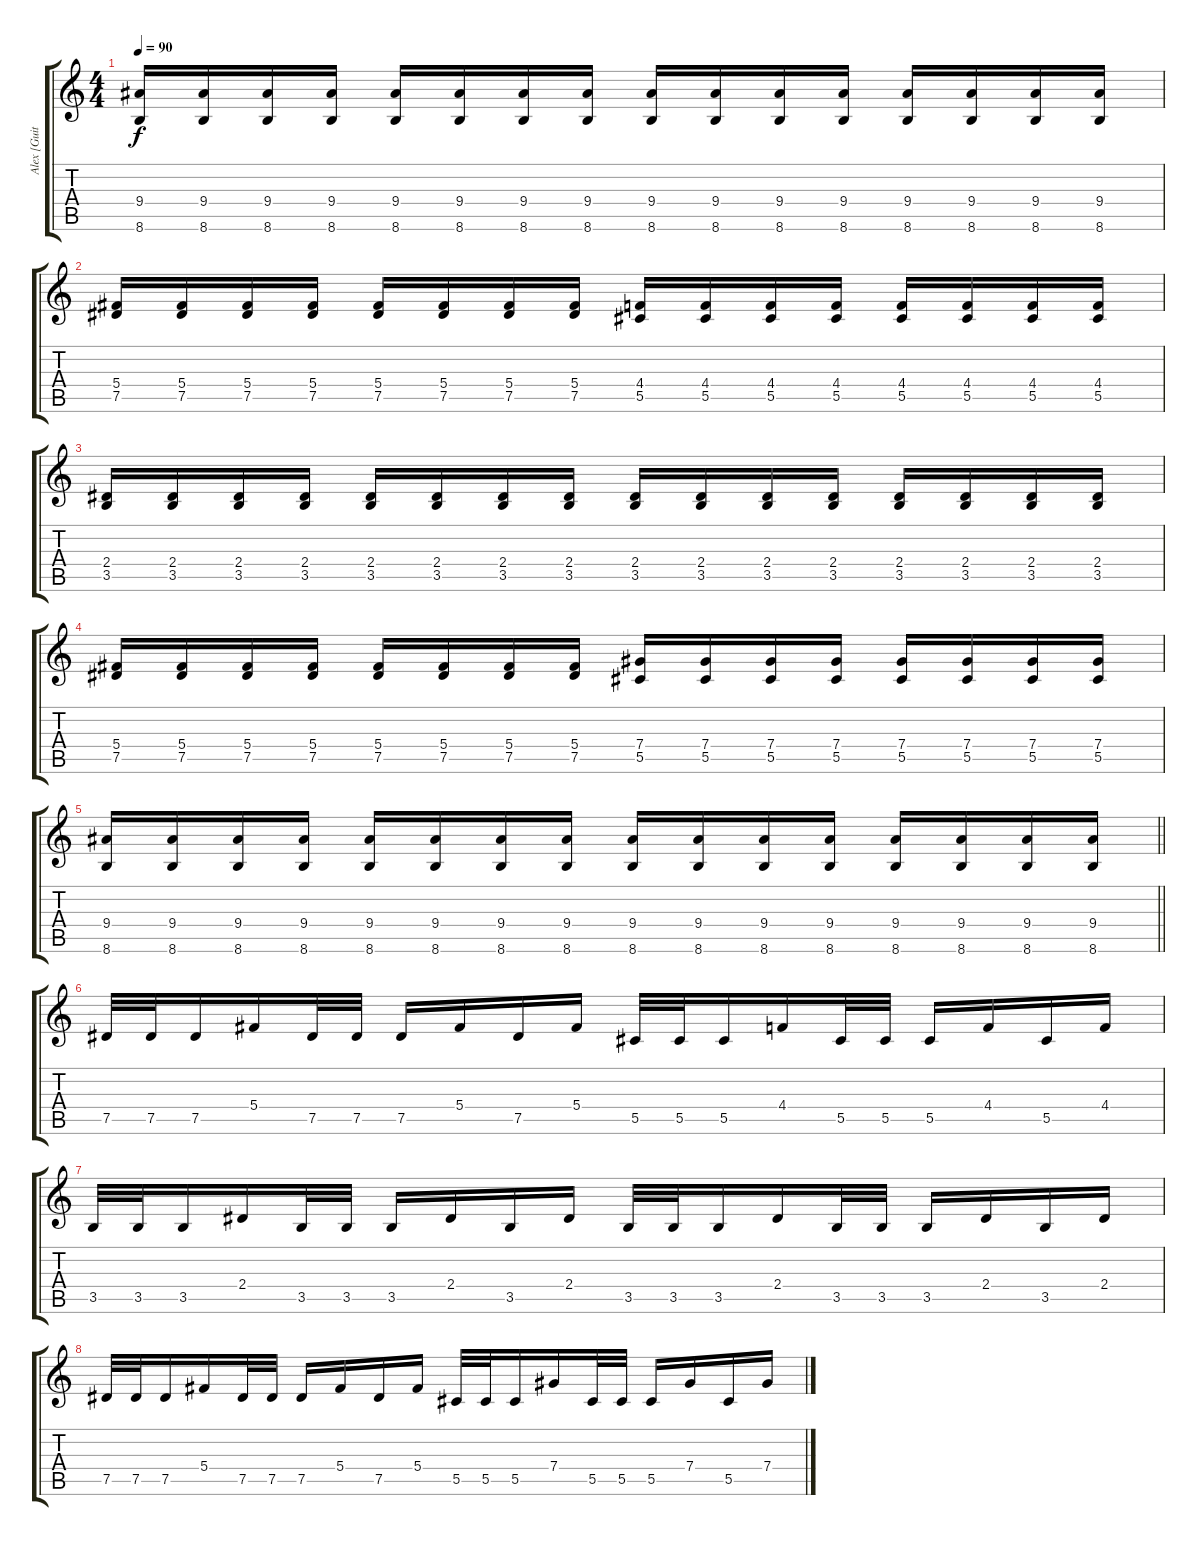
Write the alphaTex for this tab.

\track ("Alex [Guitar 3]" "Alex [Guit") {instrument acousticguitarsteel}
\staff {score tabs}
\tuning (Eb4 Bb3 Gb3 Db3 Ab2 Eb2) {hide}
\ts (4 4)
\tempo 90
\clef g2
\ks c
(9.4 8.6).16{dy f} (9.4 8.6).16 (9.4 8.6).16 (9.4 8.6).16 (9.4 8.6).16 (9.4 8.6).16 (9.4 8.6).16 (9.4 8.6).16 (9.4 8.6).16 (9.4 8.6).16 (9.4 8.6).16 (9.4 8.6).16 (9.4 8.6).16 (9.4 8.6).16 (9.4 8.6).16 (9.4 8.6).16 |
(5.4 7.5).16 (5.4 7.5).16 (5.4 7.5).16 (5.4 7.5).16 (5.4 7.5).16 (5.4 7.5).16 (5.4 7.5).16 (5.4 7.5).16 (4.4 5.5).16 (4.4 5.5).16 (4.4 5.5).16 (4.4 5.5).16 (4.4 5.5).16 (4.4 5.5).16 (4.4 5.5).16 (4.4 5.5).16 |
(2.4 3.5).16 (2.4 3.5).16 (2.4 3.5).16 (2.4 3.5).16 (2.4 3.5).16 (2.4 3.5).16 (2.4 3.5).16 (2.4 3.5).16 (2.4 3.5).16 (2.4 3.5).16 (2.4 3.5).16 (2.4 3.5).16 (2.4 3.5).16 (2.4 3.5).16 (2.4 3.5).16 (2.4 3.5).16 |
(5.4 7.5).16 (5.4 7.5).16 (5.4 7.5).16 (5.4 7.5).16 (5.4 7.5).16 (5.4 7.5).16 (5.4 7.5).16 (5.4 7.5).16 (7.4 5.5).16 (7.4 5.5).16 (7.4 5.5).16 (7.4 5.5).16 (7.4 5.5).16 (7.4 5.5).16 (7.4 5.5).16 (7.4 5.5).16 |
\barLineRight lightlight
(9.4 8.6).16 (9.4 8.6).16 (9.4 8.6).16 (9.4 8.6).16 (9.4 8.6).16 (9.4 8.6).16 (9.4 8.6).16 (9.4 8.6).16 (9.4 8.6).16 (9.4 8.6).16 (9.4 8.6).16 (9.4 8.6).16 (9.4 8.6).16 (9.4 8.6).16 (9.4 8.6).16 (9.4 8.6).16 |
7.5.32 7.5.32 7.5.16 5.4.16 7.5.32 7.5.32 7.5.16 5.4.16 7.5.16 5.4.16 5.5.32 5.5.32 5.5.16 4.4.16 5.5.32 5.5.32 5.5.16 4.4.16 5.5.16 4.4.16 |
3.5.32 3.5.32 3.5.16 2.4.16 3.5.32 3.5.32 3.5.16 2.4.16 3.5.16 2.4.16 3.5.32 3.5.32 3.5.16 2.4.16 3.5.32 3.5.32 3.5.16 2.4.16 3.5.16 2.4.16 |
7.5.32 7.5.32 7.5.16 5.4.16 7.5.32 7.5.32 7.5.16 5.4.16 7.5.16 5.4.16 5.5.32 5.5.32 5.5.16 7.4.16 5.5.32 5.5.32 5.5.16 7.4.16 5.5.16 7.4.16
